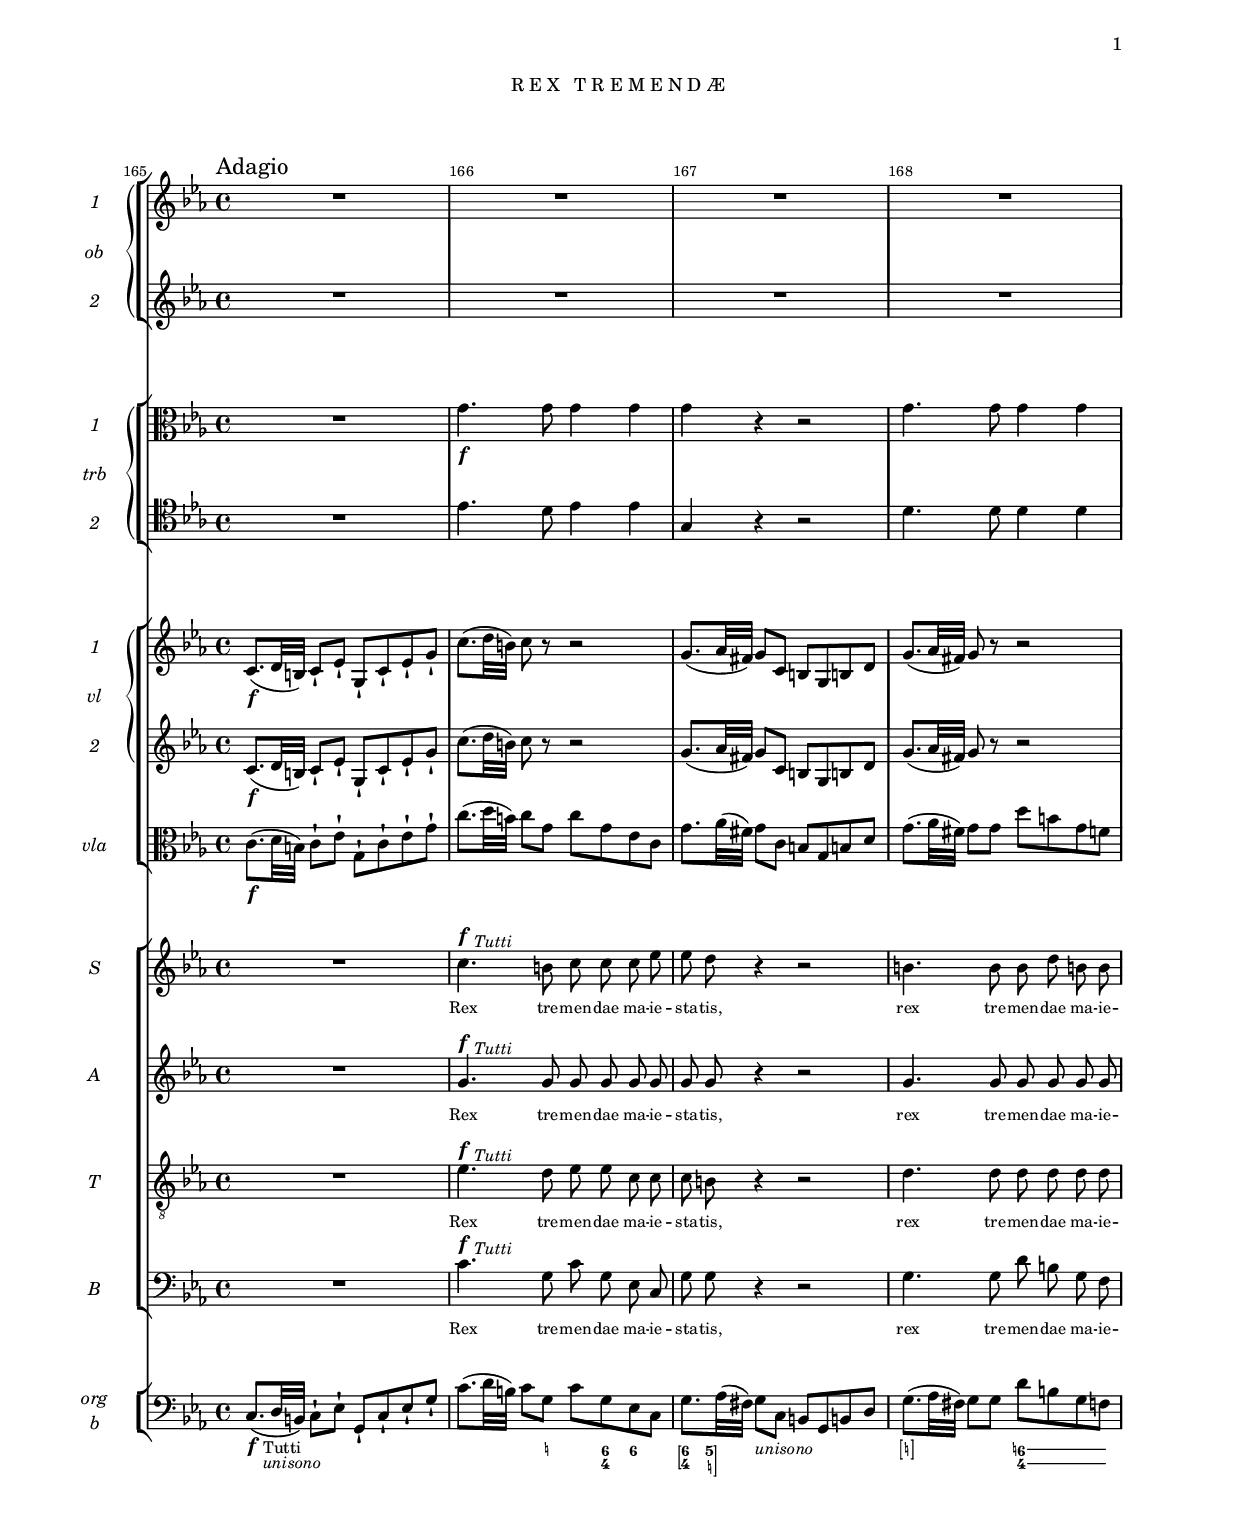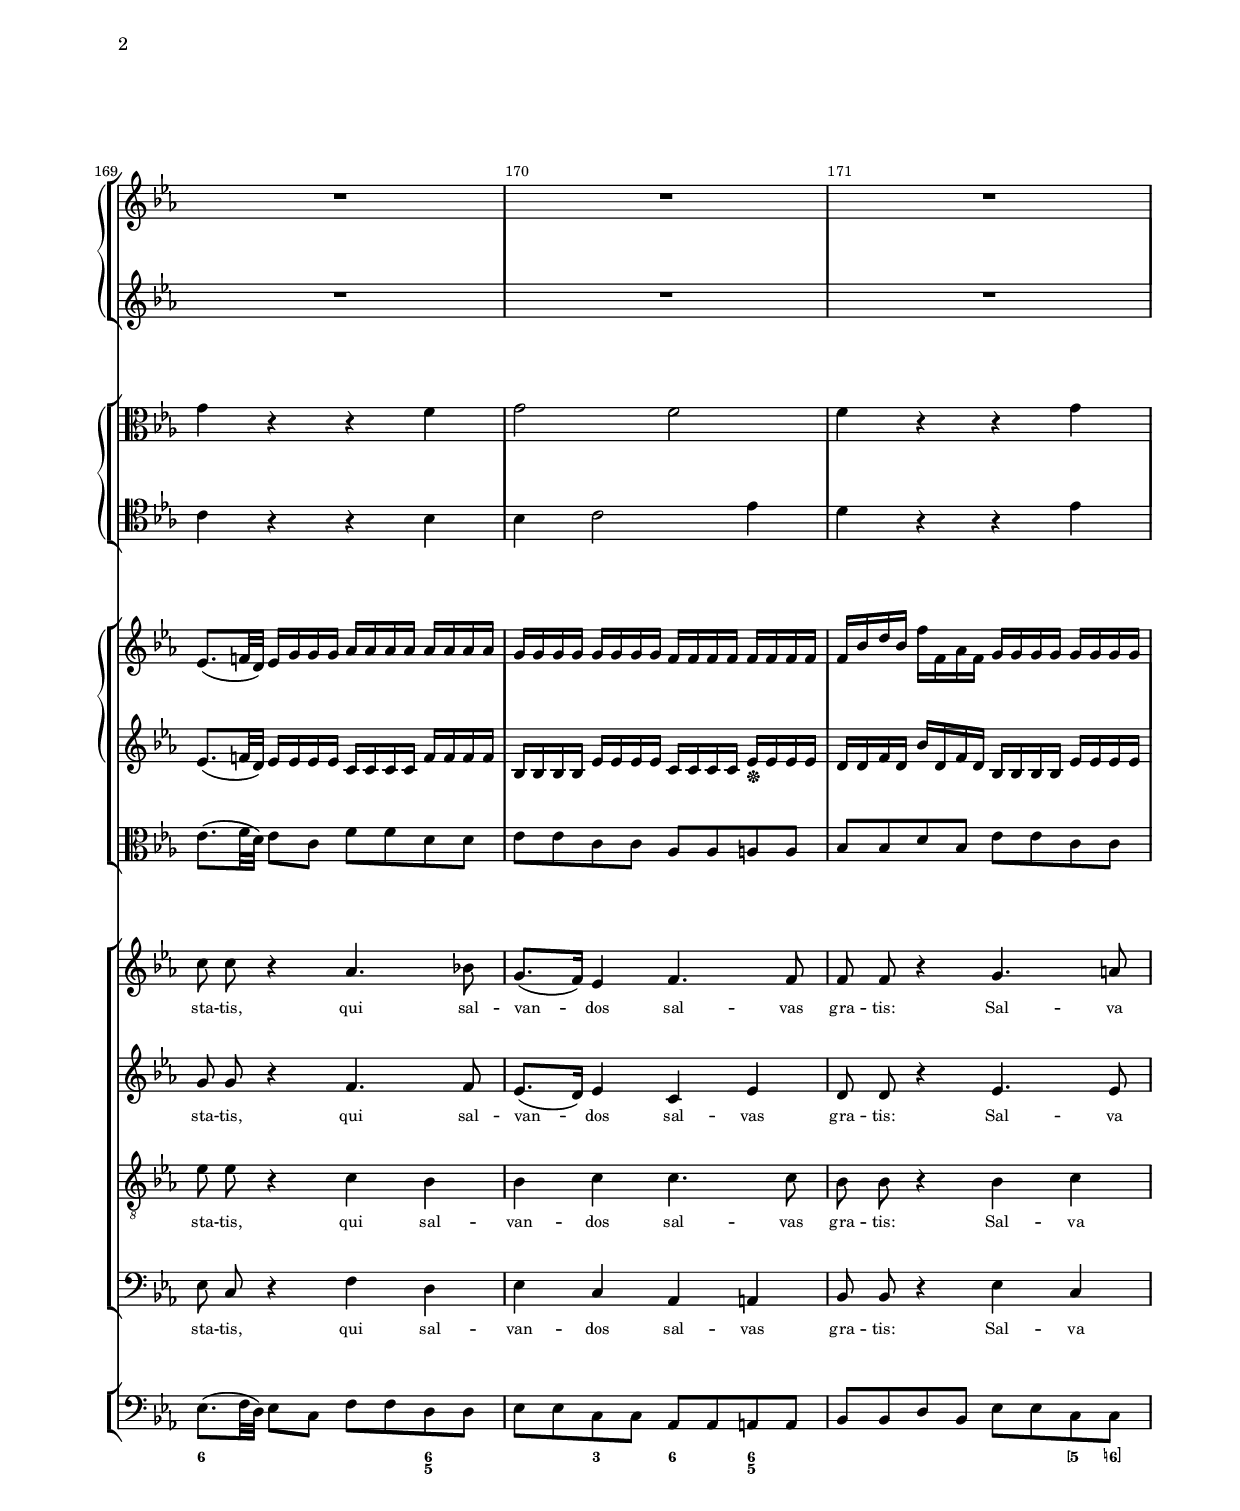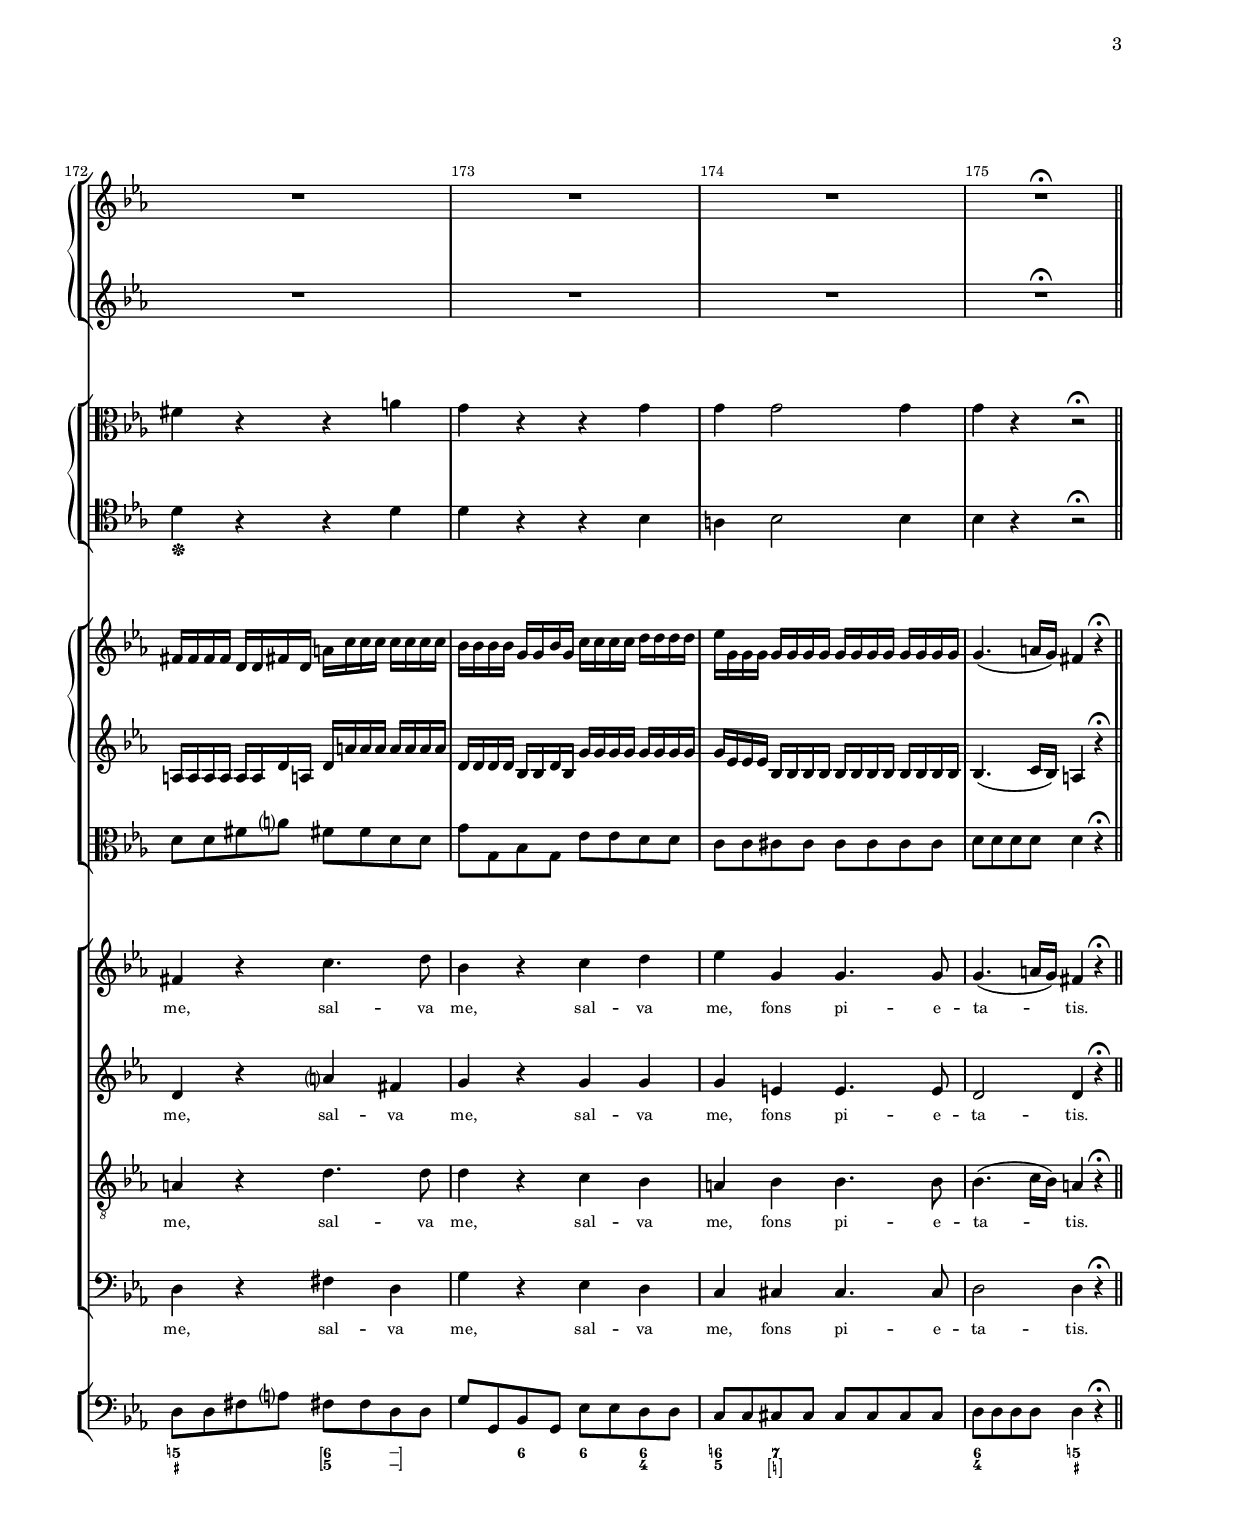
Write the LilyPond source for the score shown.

\version "2.22.0"

\include "../definitions.ly"

\paper {
  % #(define (page-post-process layout pages) (ly:create-toc-file layout pages))
}

#(set-global-staff-size 15.87)

\book {
  % \bookpart {
  %   \header {
  %     number = "1"
  %     title = "I N T R O I T U S"
  %   }
  %   \paper { indent = 3\cm }
  %   \tocSection "1" "Introitus"
  %   \score {
  %     <<
  %       \new StaffGroup <<
  %         \new GrandStaff <<
  %           \set GrandStaff.instrumentName = "Oboe"
  %           \new Staff {
  %             \set Staff.instrumentName = "I"
  %             \RequiemOboeI
  %           }
  %           \new Staff {
  %             \set Staff.instrumentName = "II"
  %             \RequiemOboeII
  %           }
  %         >>
  %       >>
  %       \new StaffGroup <<
  %         \new GrandStaff <<
  %           \set GrandStaff.instrumentName = "Trombone"
  %           \new Staff {
  %             \set Staff.instrumentName = "I"
  %             \RequiemTromboneI
  %           }
  %           \new Staff {
  %             \set Staff.instrumentName = "II"
  %             \RequiemTromboneII
  %           }
  %         >>
  %       >>
  %       \new StaffGroup <<
  %         \new GrandStaff \with { \smallGroupDistance } <<
  %           \set GrandStaff.instrumentName = "Violino"
  %           \new Staff {
  %             \set Staff.instrumentName = "I"
  %             \RequiemViolinoI
  %           }
  %           \new Staff {
  %             \set Staff.instrumentName = "II"
  %             \RequiemViolinoII
  %           }
  %         >>
  %         \new Staff {
  %           \set Staff.instrumentName = "Viola"
  %           \RequiemViola
  %         }
  %       >>
  %       \new ChoirStaff <<
  %         \new Staff {
  %           \set Staff.instrumentName = \SopranoIncipit
  %           \override Staff.InstrumentName.self-alignment-Y = ##f
  %           \override Staff.InstrumentName.self-alignment-X = #RIGHT
  %           \new Voice = "Soprano" { \dynamicUp \RequiemSoprano }
  %         }
  %         \new Lyrics \lyricsto Soprano \RequiemSopranoLyrics
  %
  %         \new Staff {
  %           \set Staff.instrumentName = \AltoIncipit
  %           \override Staff.InstrumentName.self-alignment-Y = ##f
  %           \override Staff.InstrumentName.self-alignment-X = #RIGHT
  %           \new Voice = "Alto" { \dynamicUp \RequiemAlto }
  %         }
  %         \new Lyrics \lyricsto Alto \RequiemAltoLyrics
  %
  %         \new Staff {
  %           \set Staff.instrumentName = \TenoreIncipit
  %           \override Staff.InstrumentName.self-alignment-Y = ##f
  %           \override Staff.InstrumentName.self-alignment-X = #RIGHT
  %           \new Voice = "Tenore" { \dynamicUp \RequiemTenore }
  %         }
  %         \new Lyrics \lyricsto Tenore \RequiemTenoreLyrics
  %
  %         \new Staff {
  %           \set Staff.instrumentName = "Basso"
  %           \new Voice = "Basso" { \dynamicUp \RequiemBasso }
  %         }
  %         \new Lyrics \lyricsto Basso \RequiemBassoLyrics
  %       >>
  %       \new StaffGroup <<
  %         \new Staff {
  %           \set Staff.instrumentName = \markup \center-column { "Organo" "e Bassi" }
  %           % \transpose c c,
  %           \RequiemOrgano
  %         }
  %       >>
  %       \new FiguredBass { \RequiemBassFigures }
  %     >>
  %     \layout { }
  %     \midi { \tempo 4 = 65 }
  %   }
  % }
  % \bookpart {
  %   \header {
  %     subtitle = "T E   D E C E T   H Y M N U S"
  %   }
  %   \tocSubsection "1.2" "Te decet hymnus"
  %   \score {
  %     <<
  %       \new StaffGroup <<
  %         \new GrandStaff <<
  %           \set GrandStaff.instrumentName = "ob"
  %           \new Staff {
  %             \set Staff.instrumentName = "1"
  %             \TeDecetOboeI
  %           }
  %           \new Staff {
  %             \set Staff.instrumentName = "2"
  %             \TeDecetOboeII
  %           }
  %         >>
  %       >>
  %       \new StaffGroup <<
  %         \new GrandStaff <<
  %           \set GrandStaff.instrumentName = "trb"
  %           \new Staff {
  %             \set Staff.instrumentName = "1"
  %             \TeDecetTromboneI
  %           }
  %           \new Staff {
  %             \set Staff.instrumentName = "2"
  %             \TeDecetTromboneII
  %           }
  %         >>
  %       >>
  %       \new StaffGroup <<
  %         \new GrandStaff \with { \smallGroupDistance } <<
  %           \set GrandStaff.instrumentName = "vl"
  %           \new Staff {
  %             \set Staff.instrumentName = "1"
  %             \TeDecetViolinoI
  %           }
  %           \new Staff {
  %             \set Staff.instrumentName = "2"
  %             \TeDecetViolinoII
  %           }
  %         >>
  %         \new Staff {
  %           \set Staff.instrumentName = "vla"
  %           \TeDecetViola
  %         }
  %       >>
  %       \new ChoirStaff <<
  %         \new Staff {
  %           \set Staff.instrumentName = "S"
  %           \new Voice = "Soprano" { \dynamicUp \TeDecetSoprano }
  %         }
  %         \new Lyrics \lyricsto Soprano \TeDecetSopranoLyrics
  %
  %         \new Staff {
  %           \set Staff.instrumentName = "A"
  %           \new Voice = "Alto" { \dynamicUp \TeDecetAlto }
  %         }
  %         \new Lyrics \lyricsto Alto \TeDecetAltoLyrics
  %
  %         \new Staff {
  %           \set Staff.instrumentName = "T"
  %           \new Voice = "Tenore" { \dynamicUp \TeDecetTenore }
  %         }
  %         \new Lyrics \lyricsto Tenore \TeDecetTenoreLyrics
  %
  %         \new Staff {
  %           \set Staff.instrumentName = "B"
  %           \new Voice = "Basso" { \dynamicUp \TeDecetBasso }
  %         }
  %         \new Lyrics \lyricsto Basso \TeDecetBassoLyrics
  %       >>
  %       \new StaffGroup <<
  %         \new Staff {
  %           \set Staff.instrumentName = \markup \center-column { "org" "b" }
  %           % \transpose c c,
  %           \TeDecetOrgano
  %         }
  %       >>
  %       \new FiguredBass { \TeDecetBassFigures }
  %     >>
  %     \layout { }
  %     \midi { \tempo 4 = 100 }
  %   }
  % }
  % \bookpart {
  %   \header {
  %     subtitle = "R E Q U I E M   –   K Y R I E"
  %   }
  %   \tocSubsection "1.3" "Requiem – Kyrie"
  %   \score {
  %     <<
  %       \new StaffGroup <<
  %         \new GrandStaff <<
  %           \set GrandStaff.instrumentName = "ob"
  %           \new Staff {
  %             \set Staff.instrumentName = "1"
  %             \KyrieOboeI
  %           }
  %           \new Staff {
  %             \set Staff.instrumentName = "2"
  %             \KyrieOboeII
  %           }
  %         >>
  %       >>
  %       \new StaffGroup <<
  %         \new GrandStaff <<
  %           \set GrandStaff.instrumentName = "trb"
  %           \new Staff {
  %             \set Staff.instrumentName = "1"
  %             \KyrieTromboneI
  %           }
  %           \new Staff {
  %             \set Staff.instrumentName = "2"
  %             \KyrieTromboneII
  %           }
  %         >>
  %       >>
  %       \new StaffGroup <<
  %         \new GrandStaff \with { \smallGroupDistance } <<
  %           \set GrandStaff.instrumentName = "vl"
  %           \new Staff {
  %             \set Staff.instrumentName = "1"
  %             \KyrieViolinoI
  %           }
  %           \new Staff {
  %             \set Staff.instrumentName = "2"
  %             \KyrieViolinoII
  %           }
  %         >>
  %         \new Staff {
  %           \set Staff.instrumentName = "vla"
  %           \KyrieViola
  %         }
  %       >>
  %       \new ChoirStaff <<
  %         \new Staff {
  %           \set Staff.instrumentName = "S"
  %           \new Voice = "Soprano" { \dynamicUp \KyrieSoprano }
  %         }
  %         \new Lyrics \lyricsto Soprano \KyrieSopranoLyrics
  %
  %         \new Staff {
  %           \set Staff.instrumentName = "A"
  %           \new Voice = "Alto" { \dynamicUp \KyrieAlto }
  %         }
  %         \new Lyrics \lyricsto Alto \KyrieAltoLyrics
  %
  %         \new Staff {
  %           \set Staff.instrumentName = "T"
  %           \new Voice = "Tenore" { \dynamicUp \KyrieTenore }
  %         }
  %         \new Lyrics \lyricsto Tenore \KyrieTenoreLyrics
  %
  %         \new Staff {
  %           \set Staff.instrumentName = "B"
  %           \new Voice = "Basso" { \dynamicUp \KyrieBasso }
  %         }
  %         \new Lyrics \lyricsto Basso \KyrieBassoLyrics
  %       >>
  %       \new StaffGroup <<
  %         \new Staff {
  %           \set Staff.instrumentName = \markup \center-column { "org" "b" }
  %           % \transpose c c,
  %           \KyrieOrgano
  %         }
  %       >>
  %       \new FiguredBass { \KyrieBassFigures }
  %     >>
  %     \layout { }
  %     \midi { \tempo 2 = 120 }
  %   }
  % }
  % \bookpart {
  %   \header {
  %     number = "2"
  %     title = "S E Q U E N T I A"
  %   }
  %   \tocSection "2" "Sequentia"
  %   \score {
  %     <<
  %       \new StaffGroup <<
  %         \new GrandStaff <<
  %           \set GrandStaff.instrumentName = "ob"
  %           \new Staff {
  %             \set Staff.instrumentName = "1"
  %             \DiesOboeI
  %           }
  %           \new Staff {
  %             \set Staff.instrumentName = "2"
  %             \DiesOboeII
  %           }
  %         >>
  %       >>
  %       \new StaffGroup <<
  %         \new GrandStaff <<
  %           \set GrandStaff.instrumentName = "trb"
  %           \new Staff {
  %             \set Staff.instrumentName = "1"
  %             \DiesTromboneI
  %           }
  %           \new Staff {
  %             \set Staff.instrumentName = "2"
  %             \DiesTromboneII
  %           }
  %         >>
  %       >>
  %       \new StaffGroup <<
  %         \new GrandStaff \with { \smallGroupDistance } <<
  %           \set GrandStaff.instrumentName = "vl"
  %           \new Staff {
  %             \set Staff.instrumentName = "1"
  %             \DiesViolinoI
  %           }
  %           \new Staff {
  %             \set Staff.instrumentName = "2"
  %             \DiesViolinoII
  %           }
  %         >>
  %         \new Staff {
  %           \set Staff.instrumentName = "vla"
  %           \DiesViola
  %         }
  %       >>
  %       \new ChoirStaff <<
  %         \new Staff {
  %           \set Staff.instrumentName = "S"
  %           \new Voice = "Soprano" { \dynamicUp \DiesSoprano }
  %         }
  %         \new Lyrics \lyricsto Soprano \DiesSopranoLyrics
  %
  %         \new Staff {
  %           \set Staff.instrumentName = "A"
  %           \new Voice = "Alto" { \dynamicUp \DiesAlto }
  %         }
  %         \new Lyrics \lyricsto Alto \DiesAltoLyrics
  %
  %         \new Staff {
  %           \set Staff.instrumentName = "T"
  %           \new Voice = "Tenore" { \dynamicUp \DiesTenore }
  %         }
  %         \new Lyrics \lyricsto Tenore \DiesTenoreLyrics
  %
  %         \new Staff {
  %           \set Staff.instrumentName = "B"
  %           \new Voice = "Basso" { \dynamicUp \DiesBasso }
  %         }
  %         \new Lyrics \lyricsto Basso \DiesBassoLyrics
  %       >>
  %       \new StaffGroup <<
  %         \new Staff {
  %           \set Staff.instrumentName = \markup \center-column { "org" "b" }
  %           % \transpose c c,
  %           \DiesOrgano
  %         }
  %       >>
  %       \new FiguredBass { \DiesBassFigures }
  %     >>
  %     \layout { }
  %     \midi { \tempo 4 = 90 }
  %   }
  % }
  % \bookpart {
  %   \header {
  %     subtitle = "T U B A   M I R U M"
  %   }
  %   \tocSubsection "2.2" "Tuba mirum"
  %   \score {
  %     <<
  %       \new StaffGroup <<
  %         \new GrandStaff <<
  %           \set GrandStaff.instrumentName = "ob"
  %           \new Staff {
  %             \set Staff.instrumentName = "1"
  %             \TubaOboeI
  %           }
  %           \new Staff {
  %             \set Staff.instrumentName = "2"
  %             \TubaOboeII
  %           }
  %         >>
  %       >>
  %       \new StaffGroup <<
  %         \new GrandStaff <<
  %           \set GrandStaff.instrumentName = "trb"
  %           \new Staff {
  %             \set Staff.instrumentName = "1"
  %             \TubaTromboneI
  %           }
  %           \new Staff {
  %             \set Staff.instrumentName = "2"
  %             \TubaTromboneII
  %           }
  %         >>
  %       >>
  %       \new StaffGroup <<
  %         \new GrandStaff \with { \smallGroupDistance } <<
  %           \set GrandStaff.instrumentName = "vl"
  %           \new Staff {
  %             \set Staff.instrumentName = "1"
  %             \TubaViolinoI
  %           }
  %           \new Staff {
  %             \set Staff.instrumentName = "2"
  %             \TubaViolinoII
  %           }
  %         >>
  %         \new Staff {
  %           \set Staff.instrumentName = "vla"
  %           \TubaViola
  %         }
  %       >>
  %       \new ChoirStaff <<
  %         \new Staff {
  %           \set Staff.instrumentName = "S"
  %           \new Voice = "Soprano" { \dynamicUp \TubaSoprano }
  %         }
  %         \new Lyrics \lyricsto Soprano \TubaSopranoLyrics
  %
  %         \new Staff {
  %           \set Staff.instrumentName = "A"
  %           \new Voice = "Alto" { \dynamicUp \TubaAlto }
  %         }
  %         \new Lyrics \lyricsto Alto \TubaAltoLyrics
  %
  %         \new Staff {
  %           \set Staff.instrumentName = "T"
  %           \new Voice = "Tenore" { \dynamicUp \TubaTenore }
  %         }
  %         \new Lyrics \lyricsto Tenore \TubaTenoreLyrics
  %
  %         \new Staff {
  %           \set Staff.instrumentName = "B"
  %           \new Voice = "Basso" { \dynamicUp \TubaBasso }
  %         }
  %         \new Lyrics \lyricsto Basso \TubaBassoLyrics
  %       >>
  %       \new StaffGroup <<
  %         \new Staff {
  %           \set Staff.instrumentName = \markup \center-column { "org" "b" }
  %           % \transpose c c,
  %           \TubaOrgano
  %         }
  %       >>
  %       \new FiguredBass { \TubaBassFigures }
  %     >>
  %     \layout { }
  %     \midi { \tempo 2 = 65 }
  %   }
  % }
  \bookpart {
    \header {
      subtitle = "R E X   T R E M E N D Æ"
    }
    \tocSubsection "2.3" "Rex tremendae"
    \score {
      <<
        \new StaffGroup <<
          \new GrandStaff <<
            \set GrandStaff.instrumentName = "ob"
            \new Staff {
              \set Staff.instrumentName = "1"
              \RexOboeI
            }
            \new Staff {
              \set Staff.instrumentName = "2"
              \RexOboeII
            }
          >>
        >>
        \new StaffGroup <<
          \new GrandStaff <<
            \set GrandStaff.instrumentName = "trb"
            \new Staff {
              \set Staff.instrumentName = "1"
              \RexTromboneI
            }
            \new Staff {
              \set Staff.instrumentName = "2"
              \RexTromboneII
            }
          >>
        >>
        \new StaffGroup <<
          \new GrandStaff \with { \smallGroupDistance } <<
            \set GrandStaff.instrumentName = "vl"
            \new Staff {
              \set Staff.instrumentName = "1"
              \RexViolinoI
            }
            \new Staff {
              \set Staff.instrumentName = "2"
              \RexViolinoII
            }
          >>
          \new Staff {
            \set Staff.instrumentName = "vla"
            \RexViola
          }
        >>
        \new ChoirStaff <<
          \new Staff {
            \set Staff.instrumentName = "S"
            \new Voice = "Soprano" { \dynamicUp \RexSoprano }
          }
          \new Lyrics \lyricsto Soprano \RexSopranoLyrics

          \new Staff {
            \set Staff.instrumentName = "A"
            \new Voice = "Alto" { \dynamicUp \RexAlto }
          }
          \new Lyrics \lyricsto Alto \RexAltoLyrics

          \new Staff {
            \set Staff.instrumentName = "T"
            \new Voice = "Tenore" { \dynamicUp \RexTenore }
          }
          \new Lyrics \lyricsto Tenore \RexTenoreLyrics

          \new Staff {
            \set Staff.instrumentName = "B"
            \new Voice = "Basso" { \dynamicUp \RexBasso }
          }
          \new Lyrics \lyricsto Basso \RexBassoLyrics
        >>
        \new StaffGroup <<
          \new Staff {
            \set Staff.instrumentName = \markup \center-column { "org" "b" }
            % \transpose c c,
            \RexOrgano
          }
        >>
        \new FiguredBass { \RexBassFigures }
      >>
      \layout { }
      \midi { \tempo 4 = 60 }
    }
  }
}
